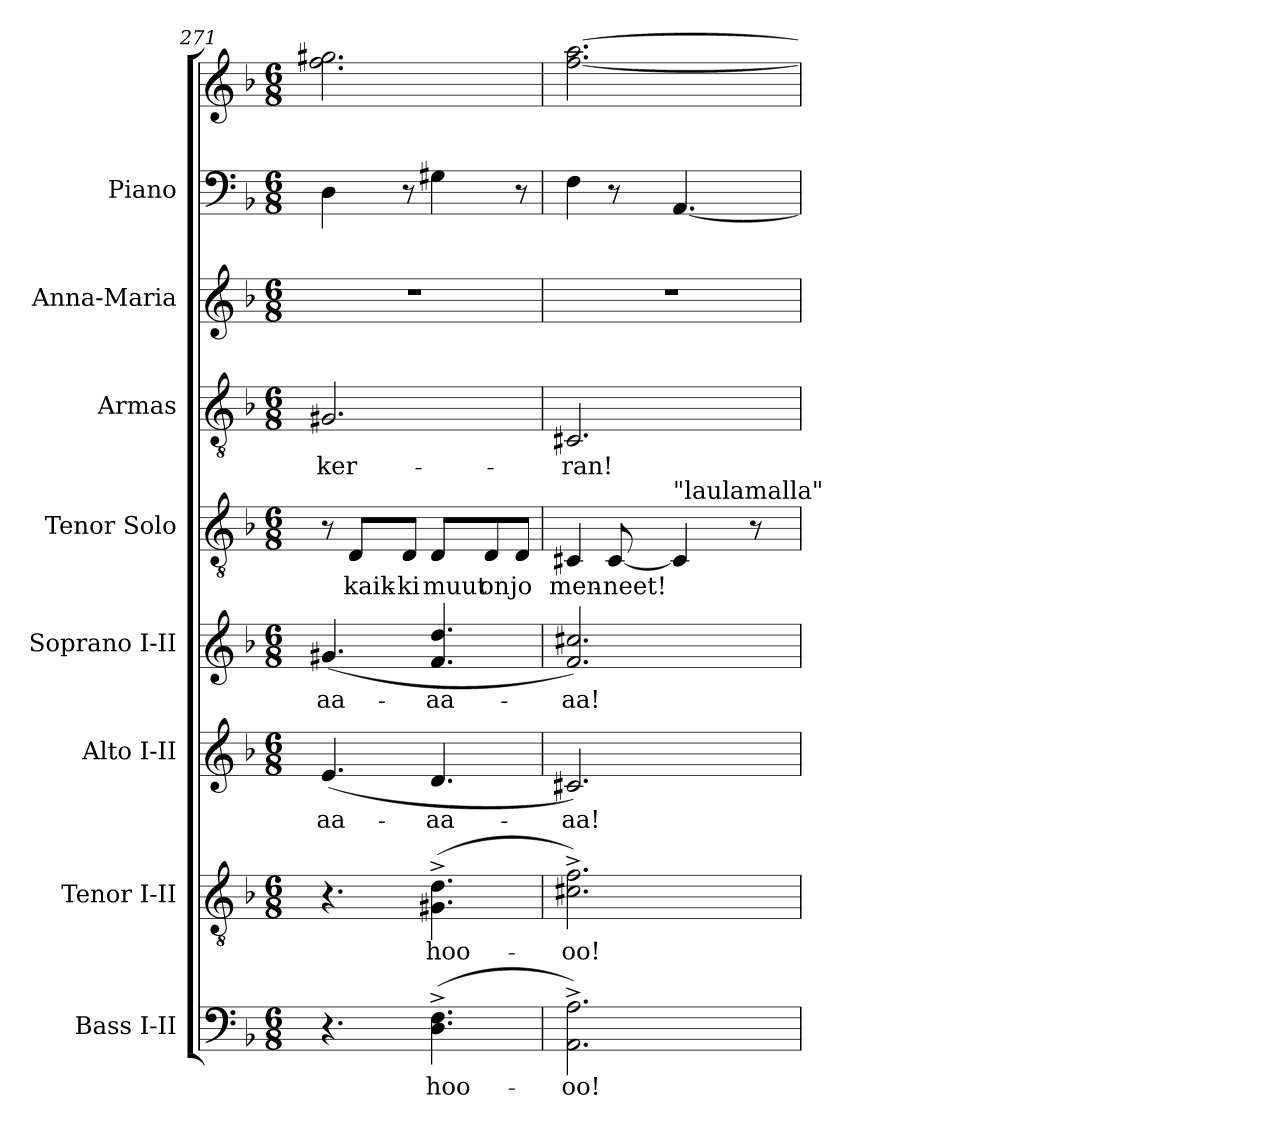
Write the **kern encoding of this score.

**kern	**text	**kern	**text	**kern	**text	**kern	**text	**kern	**text	**kern	**text	**kern	**kern	**kern
*part8	*part8	*part7	*part7	*part6	*part6	*part5	*part5	*part4	*part4	*part3	*part3	*part2	*part1	*part1
*staff9	*staff9	*staff8	*staff8	*staff7	*staff7	*staff6	*staff6	*staff5	*staff5	*staff4	*staff4	*staff3	*staff2	*staff1
*I"Bass I-II	*	*I"Tenor I-II	*	*I"Alto I-II	*	*I"Soprano I-II	*	*I"Tenor Solo	*	*I"Armas	*	*I"Anna-Maria	*I"Piano	*
*I'B.	*	*I'T.	*	*I'A.	*	*I'S.	*	*I'T. Solo	*	*I'Armas	*	*I'A-M	*I'Pno.	*
*clefF4	*	*clefGv2	*	*clefG2	*	*clefG2	*	*clefGv2	*	*clefGv2	*	*clefG2	*clefF4	*clefG2
*	*	*ITrd7c12	*	*	*	*	*	*ITrd7c12	*	*ITrd7c12	*	*	*	*
*k[b-]	*	*k[b-]	*	*k[b-]	*	*k[b-]	*	*k[b-]	*	*k[b-]	*	*k[b-]	*k[b-]	*k[b-]
*F:	*	*F:	*	*F:	*	*F:	*	*F:	*	*F:	*	*F:	*F:	*F:
*M6/8	*	*M6/8	*	*M6/8	*	*M6/8	*	*M6/8	*	*M6/8	*	*M6/8	*M6/8	*M6/8
=271	=271	=271	=271	=271	=271	=271	=271	=271	=271	=271	=271	=271	=271	=271
!	!	!	!	!	!LO:LY:b:color=#000000	!	!	!	!	!	!	!	!	!
!	!	!	!	!	!	!	!LO:LY:b:color=#000000	!	!	!	!	!	!	!
!	!	!	!	!	!	!	!	!	!	!	!LO:LY:b:color=#000000	!LO:N:vis=1	!	!
4.r	.	4.r	.	(4.ei/	aa-	(4.g#Xi/	aa-	8r	.	2.GG#Xi/	ker-	2.r	4Di\	2.ffi\ 2.gg#Xi
!	!	!	!	!	!	!	!	!	!LO:LY:b:color=#000000	!	!	!	!	!
.	.	.	.	.	.	.	.	8DDi/L	kaik-	.	.	.	.	.
!	!	!	!	!	!	!	!	!	!LO:LY:b:color=#000000	!	!	!	!	!
.	.	.	.	.	.	.	.	8DDi/J	-ki	.	.	.	8r	.
!	!LO:LY:b:color=#000000	!	!	!	!	!	!	!	!	!	!	!	!	!
!	!	!	!LO:LY:b:color=#000000	!	!	!	!	!	!	!	!	!	!	!
!	!	!	!	!	!LO:LY:b:color=#000000	!	!	!	!	!	!	!	!	!
!	!	!	!	!	!	!	!LO:LY:b:color=#000000	!	!	!	!	!	!	!
!	!	!	!	!	!	!	!	!	!LO:LY:b:color=#000000	!	!	!	!	!
(4.Di\^ 4.Fi^	hoo-	(4.GG#Xi\^ 4.Di^	hoo-	4.di/	-aa-	4.fi/ 4.ddi	-aa-	8DDi/L	muut	.	.	.	4G#Xi\	.
!	!	!	!	!	!	!	!	!	!LO:LY:b:color=#000000	!	!	!	!	!
.	.	.	.	.	.	.	.	8DDi/	on	.	.	.	.	.
!	!	!	!	!	!	!	!	!	!LO:LY:b:color=#000000	!	!	!	!	!
.	.	.	.	.	.	.	.	8DDi/J	jo	.	.	.	8r	.
!!LO:PB:g=z
=272	=272	=272	=272	=272	=272	=272	=272	=272	=272	=272	=272	=272	=272	=272
!	!LO:LY:b:color=#000000	!	!	!	!	!	!	!	!	!	!	!	!	!
!	!	!	!LO:LY:b:color=#000000	!	!	!	!	!	!	!	!	!	!	!
!	!	!	!	!	!LO:LY:b:color=#000000	!	!	!	!	!	!	!	!	!
!	!	!	!	!	!	!	!LO:LY:b:color=#000000	!	!	!	!	!	!	!
!	!	!	!	!	!	!	!	!	!LO:LY:b:color=#000000	!	!	!	!	!
!	!	!	!	!	!	!	!	!	!	!	!LO:LY:b:color=#000000	!LO:N:vis=1	!	!
2.AAi\^ 2.Ai^)	-oo!	2.C#Xi\^ 2.Fi^)	-oo!	2.c#Xi/)	-aa!	2.fi/ 2.cc#Xi)	-aa!	4CC#Xi/	men-	2.CC#Xi/	-ran!	2.r	4Fi\	[<2.ffi\ [>2.aai
!	!	!	!	!	!	!	!	!	!LO:LY:b:color=#000000	!	!	!	!	!
.	.	.	.	.	.	.	.	[<8CC#i/	-neet!	.	.	.	8r	.
!	!	!	!	!	!	!	!	!LO:TX:a:t="laulamalla"	!	!	!	!	!	!
.	.	.	.	.	.	.	.	4CC#i/]	.	.	.	.	[<4.AAi/	.
.	.	.	.	.	.	.	.	8r	.	.	.	.	.	.
=	=	=	=	=	=	=	=	=	=	=	=	=	=	=
*-	*-	*-	*-	*-	*-	*-	*-	*-	*-	*-	*-	*-	*-	*-
